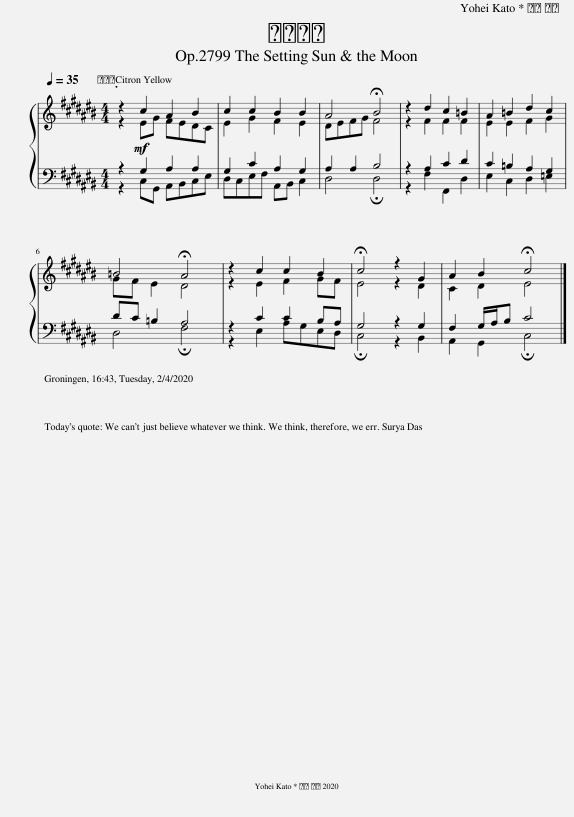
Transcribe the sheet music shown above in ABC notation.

X:1
%%score { ( 1 2 ) | ( 3 4 ) }
L:1/8
Q:1/4=35
M:4/4
I:linebreak $
K:C#
V:1 treble
V:2 treble
V:3 bass
V:4 bass
V:1
 z2!mf! EG FEDC | E2 G2 F2 E2 | DEFG F4 | z2 F2 F2 F2 | E2 E2 F2 G2 |$ %5
 GF E2 D4 | z2 E2 F2 GF | E4 z2 D2 | C2 D2 E4 |] %9
V:2
 z2 c2 A2 B2 | c2 c2 B2 B2 | A4 !fermata!B4 | z2 d2 c2 =B2 | A2 =B2 d2 c2 |$ %5
 =B4 !fermata!A4 | z2 c2 c2 B2 | !fermata!c4 z2 G2 | A2 B2 !fermata!c4 |] %9
V:3
 z2 C,G,, A,,B,,C,E, | D,C,E,F, A,,B,, C,2 | D,4 !fermata!D,4 | z2 F,2 F,,2 D,2 | E,2 C,2 D,2 =E,2 |$ %5
 D,4 !fermata!F,4 | z2 E,2 A,G,E,D, | C,4 z2 B,,2 | A,,2 G,,2 !fermata!C,4 |] %9
V:4
 z2 G,2 A,2 A,2 | G,2 C2 A,2 G,2 | A,2 A,2 B,4 | z2 A,2 C2 D2 | C2 =B,2 A,2 G,2 |$ %5
 DC =B,2 A,4 | z2 C2 C2 B,A, | !fermata!G,4 z2 G,2 | F,2 G,/A,/B, C4 |] %9
